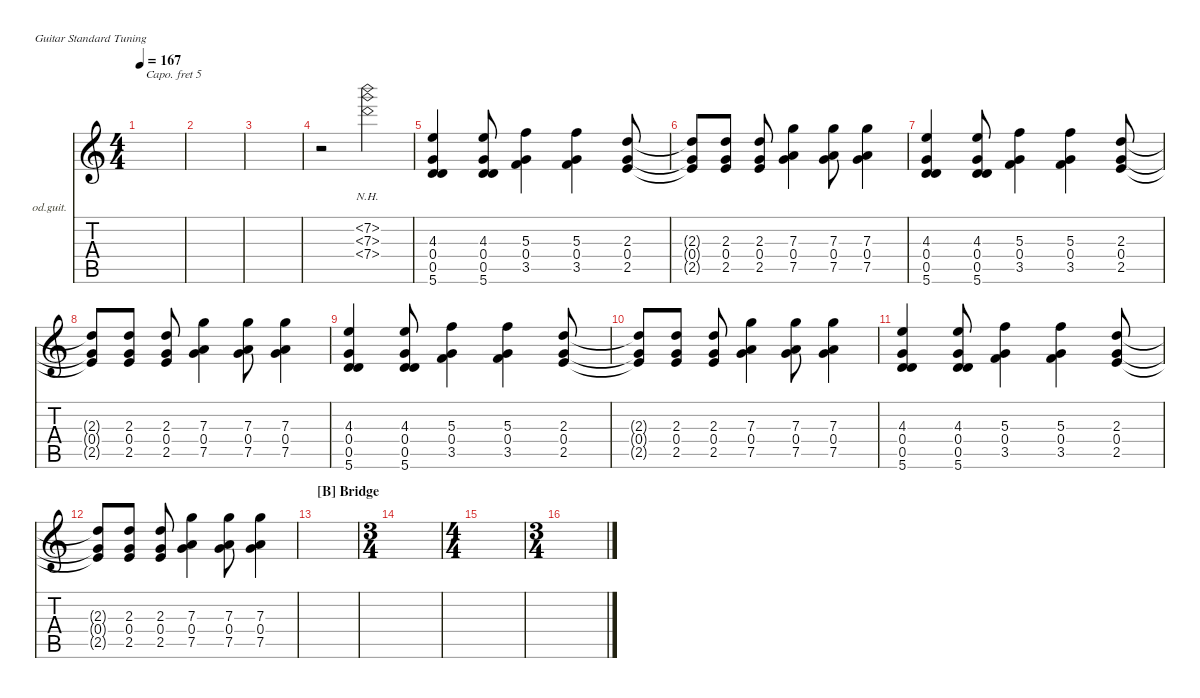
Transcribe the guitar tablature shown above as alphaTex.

\hideDynamics
\bracketExtendMode nobrackets
\firstSystemTrackNameOrientation horizontal
\otherSystemsTrackNameOrientation horizontal
\track ("Backing Gt." "od.guit.") {instrument overdrivenguitar}
\staff {score tabs}
\capo 5
\tuning (E4 B3 G3 D3 A2 E2)
\ts (4 4)
\tempo 167
\clef g2
\ks aminor
|
|
|
r.2{beam Down} (7.2{nh} 7.3{nh} 7.4{nh}).2{beam Down} |
(5.6 0.5 0.4 4.3).4{beam Up} (4.3 0.4 0.5 5.6).8{beam Up} (3.5 0.4 5.3).4{beam Down} (5.3 0.4 3.5).4{beam Down} (2.5 0.4 2.3).8{beam Up} |
(2.3{t} 0.4{t} 2.5{t}).8{beam Up} (2.5 0.4 2.3).8{beam Up} (2.5 0.4 2.3).8{beam Up} (7.3 0.4 7.5).4{beam Down} (7.3 0.4 7.5).8{beam Down} (7.5 0.4 7.3).4{beam Down} |
(5.6 0.5 0.4 4.3).4{beam Up} (4.3 0.4 0.5 5.6).8{beam Up} (3.5 0.4 5.3).4{beam Down} (5.3 0.4 3.5).4{beam Down} (2.5 0.4 2.3).8{beam Up} |
(2.3{t} 0.4{t} 2.5{t}).8{beam Up} (2.5 0.4 2.3).8{beam Up} (2.5 0.4 2.3).8{beam Up} (7.3 0.4 7.5).4{beam Down} (7.3 0.4 7.5).8{beam Down} (7.5 0.4 7.3).4{beam Down} |
(5.6 0.5 0.4 4.3).4{beam Up} (4.3 0.4 0.5 5.6).8{beam Up} (3.5 0.4 5.3).4{beam Down} (5.3 0.4 3.5).4{beam Down} (2.5 0.4 2.3).8{beam Up} |
(2.3{t} 0.4{t} 2.5{t}).8{beam Up} (2.5 0.4 2.3).8{beam Up} (2.5 0.4 2.3).8{beam Up} (7.3 0.4 7.5).4{beam Down} (7.3 0.4 7.5).8{beam Down} (7.5 0.4 7.3).4{beam Down} |
(5.6 0.5 0.4 4.3).4{beam Up} (4.3 0.4 0.5 5.6).8{beam Up} (3.5 0.4 5.3).4{beam Down} (5.3 0.4 3.5).4{beam Down} (2.5 0.4 2.3).8{beam Up} |
(2.3{t} 0.4{t} 2.5{t}).8{beam Up} (2.5 0.4 2.3).8{beam Up} (2.5 0.4 2.3).8{beam Up} (7.3 0.4 7.5).4{beam Down} (7.3 0.4 7.5).8{beam Down} (7.5 0.4 7.3).4{beam Down} |
\section ("B" "Bridge")
|
\ts (3 4)
|
\ts (4 4)
|
\ts (3 4)
